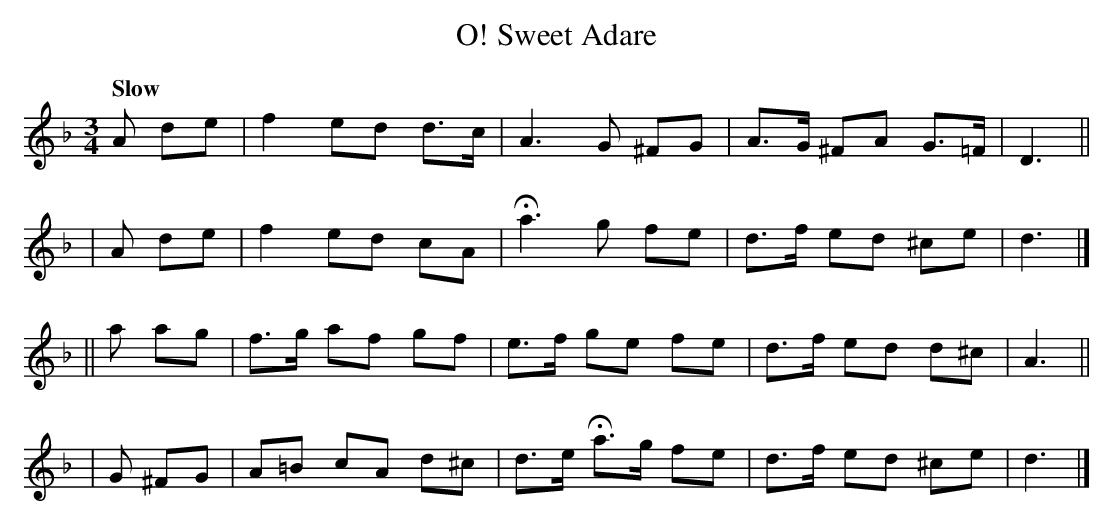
X:1
T: O! Sweet Adare
Q: "Slow"
M: 3/4
L: 1/8
K: Dm
A de | f2 ed d>c | A3 G ^FG | A>G ^FA G>=F | D3 ||
| A de | f2 ed cA | Ha3 g fe | d>f ed ^ce | d3 |]
|| a ag | f>g af gf | e>f ge fe | d>f ed d^c | A3 ||
| G ^FG | A=B cA d^c | d>e Ha>g fe | d>f ed ^ce | d3 |]
